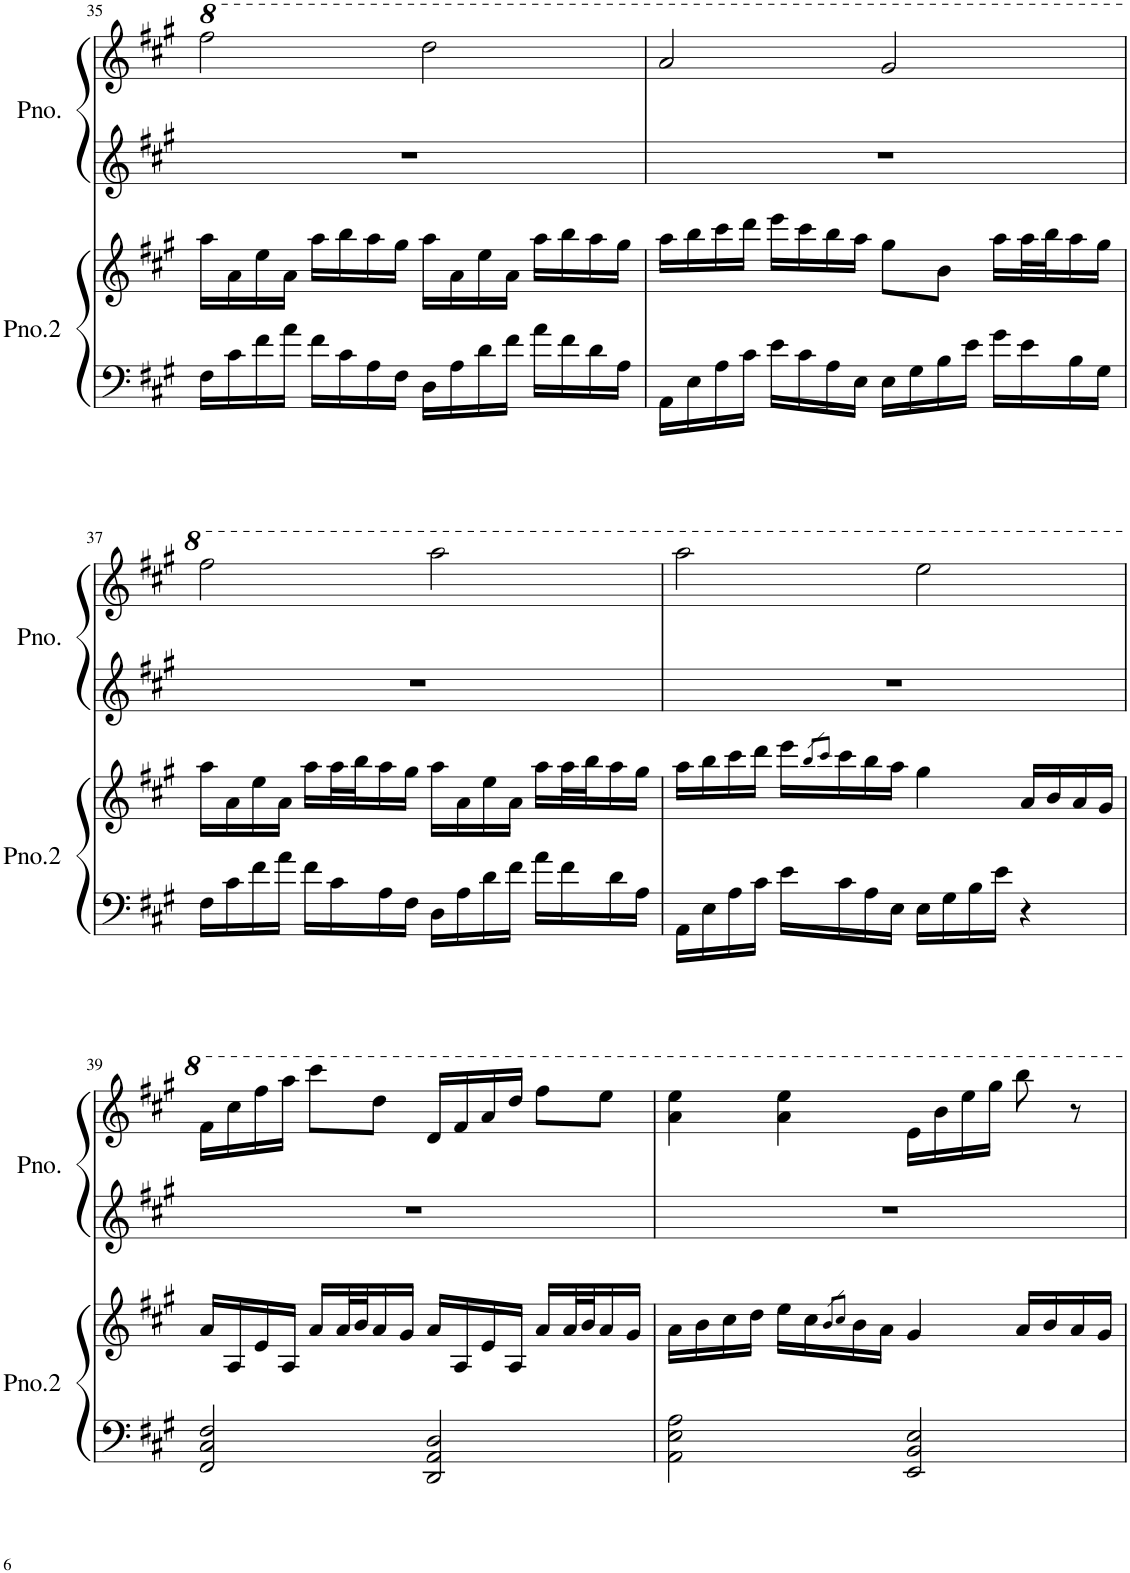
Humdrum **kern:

**kern	**kern	**kern	**kern
*part2	*part2	*part1	*part1
*staff4	*staff3	*staff2	*staff1
*I"Piano2	*	*I"Piano	*
*I'Pno.2	*	*I'Pno.	*
!!LO:PB:g=z
*clefF4	*clefG2	*clefG2	*clefG2
*k[f#c#g#]	*k[f#c#g#]	*k[f#c#g#]	*k[f#c#g#]
*M4/4	*M4/4	*M4/4	*M4/4
=35	=35	=35	=35
16F#\LL	16aa\LL	1r	2fff#\
16c#\	16a\	.	.
16f#\	16ee\	.	.
16a\JJ	16a\JJ	.	.
16f#\LL	16aa\LL	.	.
16c#\	16bb\	.	.
16A\	16aa\	.	.
16F#\JJ	16gg#\JJ	.	.
16D\LL	16aa\LL	.	2ddd\
16A\	16a\	.	.
16d\	16ee\	.	.
16f#\JJ	16a\JJ	.	.
16a\LL	16aa\LL	.	.
16f#\	16bb\	.	.
16d\	16aa\	.	.
16A\JJ	16gg#\JJ	.	.
=36	=36	=36	=36
16AA\LL	16aa\LL	1r	2aa/
16E\	16bb\	.	.
16A\	16ccc#\	.	.
16c#\JJ	16ddd\JJ	.	.
16e\LL	16eee\LL	.	.
16c#\	16ccc#\	.	.
16A\	16bb\	.	.
16E\JJ	16aa\JJ	.	.
16E\LL	8gg#\L	.	2gg#/
16G#\	.	.	.
16B\	8b\J	.	.
16e\JJ	.	.	.
16g#\LL	16aa\LL	.	.
16e\	32aa\L	.	.
.	32bb\J	.	.
16B\	16aa\	.	.
16G#\JJ	16gg#\JJ	.	.
!!LO:LB:g=z
=37	=37	=37	=37
16F#\LL	16aa\LL	1r	2fff#\
16c#\	16a\	.	.
16f#\	16ee\	.	.
16a\JJ	16a\JJ	.	.
16f#\LL	16aa\LL	.	.
16c#\	32aa\L	.	.
.	32bb\J	.	.
16A\	16aa\	.	.
16F#\JJ	16gg#\JJ	.	.
16D\LL	16aa\LL	.	2aaa\
16A\	16a\	.	.
16d\	16ee\	.	.
16f#\JJ	16a\JJ	.	.
16a\LL	16aa\LL	.	.
16f#\	32aa\L	.	.
.	32bb\J	.	.
16d\	16aa\	.	.
16A\JJ	16gg#\JJ	.	.
=38	=38	=38	=38
16AA\LL	16aa\LL	1r	2aaa\
16E\	16bb\	.	.
16A\	16ccc#\	.	.
16c#\JJ	16ddd\JJ	.	.
16e\LL	16eee\LL	.	.
.	8qbb/L	.	.
.	8qccc#/J	.	.
16c#\	16ccc#\	.	.
16A\	16bb\	.	.
16E\JJ	16aa\JJ	.	.
16E\LL	4gg#\	.	2eee\
16G#\	.	.	.
16B\	.	.	.
16e\JJ	.	.	.
4r	16a/LL	.	.
.	16b/	.	.
.	16a/	.	.
.	16g#/JJ	.	.
!!LO:LB:g=z
=39	=39	=39	=39
2FF#/ 2C#/ 2F#/	16a/LL	1r	16ff#\LL
.	16A/	.	16ccc#\
.	16e/	.	16fff#\
.	16A/JJ	.	16aaa\JJ
.	16a/LL	.	8cccc#\L
.	32a/L	.	.
.	32b/J	.	.
.	16a/	.	8ddd\J
.	16g#/JJ	.	.
2DD/ 2AA/ 2D/	16a/LL	.	16dd/LL
.	16A/	.	16ff#/
.	16e/	.	16aa/
.	16A/JJ	.	16ddd/JJ
.	16a/LL	.	8fff#\L
.	32a/L	.	.
.	32b/J	.	.
.	16a/	.	8eee\J
.	16g#/JJ	.	.
=40	=40	=40	=40
2AA\ 2E\ 2A\	16a\LL	1r	4aa\ 4eee\
.	16b\	.	.
.	16cc#\	.	.
.	16dd\JJ	.	.
.	16ee\LL	.	4aa\ 4eee\
.	16cc#\	.	.
.	8qb/L	.	.
.	8qcc#/J	.	.
.	16b\	.	.
.	16a\JJ	.	.
2EE/ 2BB/ 2E/	4g#/	.	16ee\LL
.	.	.	16bb\
.	.	.	16eee\
.	.	.	16ggg#\JJ
.	16a/LL	.	8bbb\
.	16b/	.	.
.	16a/	.	8r
.	16g#/JJ	.	.
=	=	=	=
*-	*-	*-	*-
